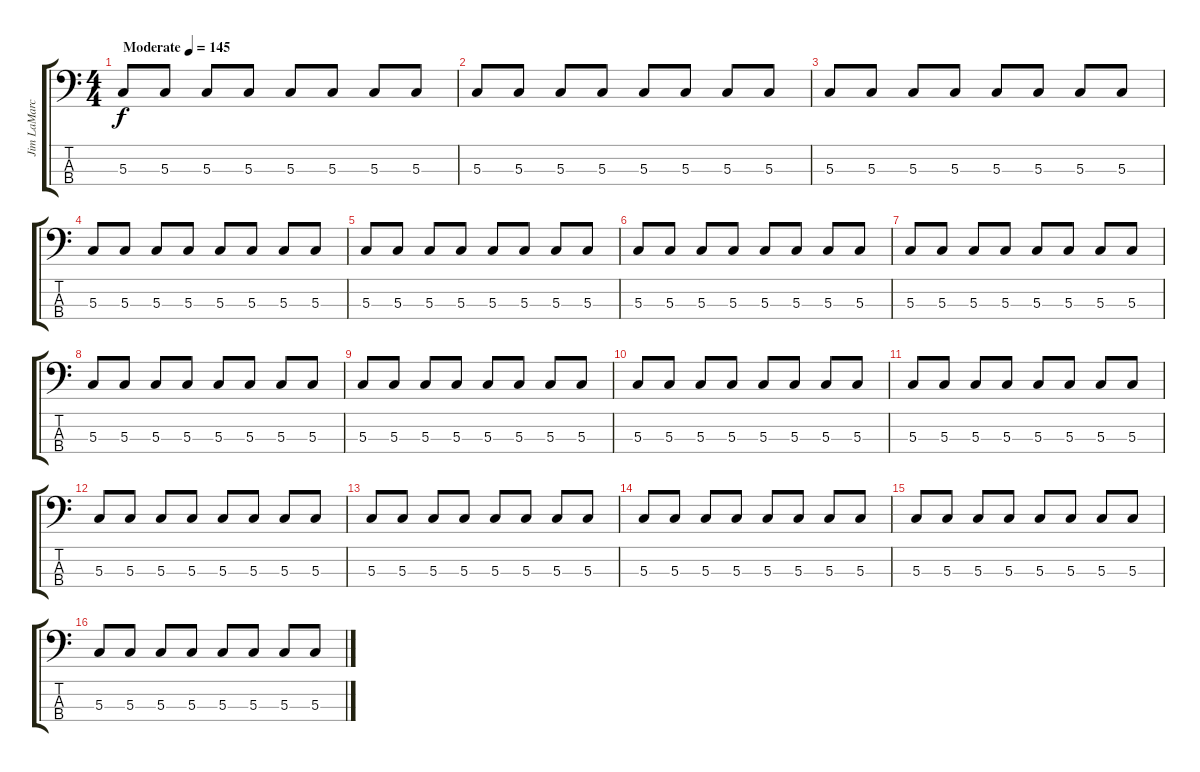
\track ("Jim LaMarca" "Jim LaMarc") {instrument electricbasspick}
\staff {score tabs}
\tuning (F2 C2 G1 C1) {hide}
\ts (4 4)
\tempo (145 "Moderate")
\clef f4
\ks c
5.3.8{dy f instrument electricbasspick} 5.3.8 5.3.8 5.3.8 5.3.8 5.3.8 5.3.8 5.3.8 |
5.3.8 5.3.8 5.3.8 5.3.8 5.3.8 5.3.8 5.3.8 5.3.8 |
5.3.8 5.3.8 5.3.8 5.3.8 5.3.8 5.3.8 5.3.8 5.3.8 |
5.3.8 5.3.8 5.3.8 5.3.8 5.3.8 5.3.8 5.3.8 5.3.8 |
5.3.8 5.3.8 5.3.8 5.3.8 5.3.8 5.3.8 5.3.8 5.3.8 |
5.3.8 5.3.8 5.3.8 5.3.8 5.3.8 5.3.8 5.3.8 5.3.8 |
5.3.8 5.3.8 5.3.8 5.3.8 5.3.8 5.3.8 5.3.8 5.3.8 |
5.3.8 5.3.8 5.3.8 5.3.8 5.3.8 5.3.8 5.3.8 5.3.8 |
5.3.8 5.3.8 5.3.8 5.3.8 5.3.8 5.3.8 5.3.8 5.3.8 |
5.3.8 5.3.8 5.3.8 5.3.8 5.3.8 5.3.8 5.3.8 5.3.8 |
5.3.8 5.3.8 5.3.8 5.3.8 5.3.8 5.3.8 5.3.8 5.3.8 |
5.3.8 5.3.8 5.3.8 5.3.8 5.3.8 5.3.8 5.3.8 5.3.8 |
5.3.8 5.3.8 5.3.8 5.3.8 5.3.8 5.3.8 5.3.8 5.3.8 |
5.3.8 5.3.8 5.3.8 5.3.8 5.3.8 5.3.8 5.3.8 5.3.8 |
5.3.8 5.3.8 5.3.8 5.3.8 5.3.8 5.3.8 5.3.8 5.3.8 |
5.3.8 5.3.8 5.3.8 5.3.8 5.3.8 5.3.8 5.3.8 5.3.8
